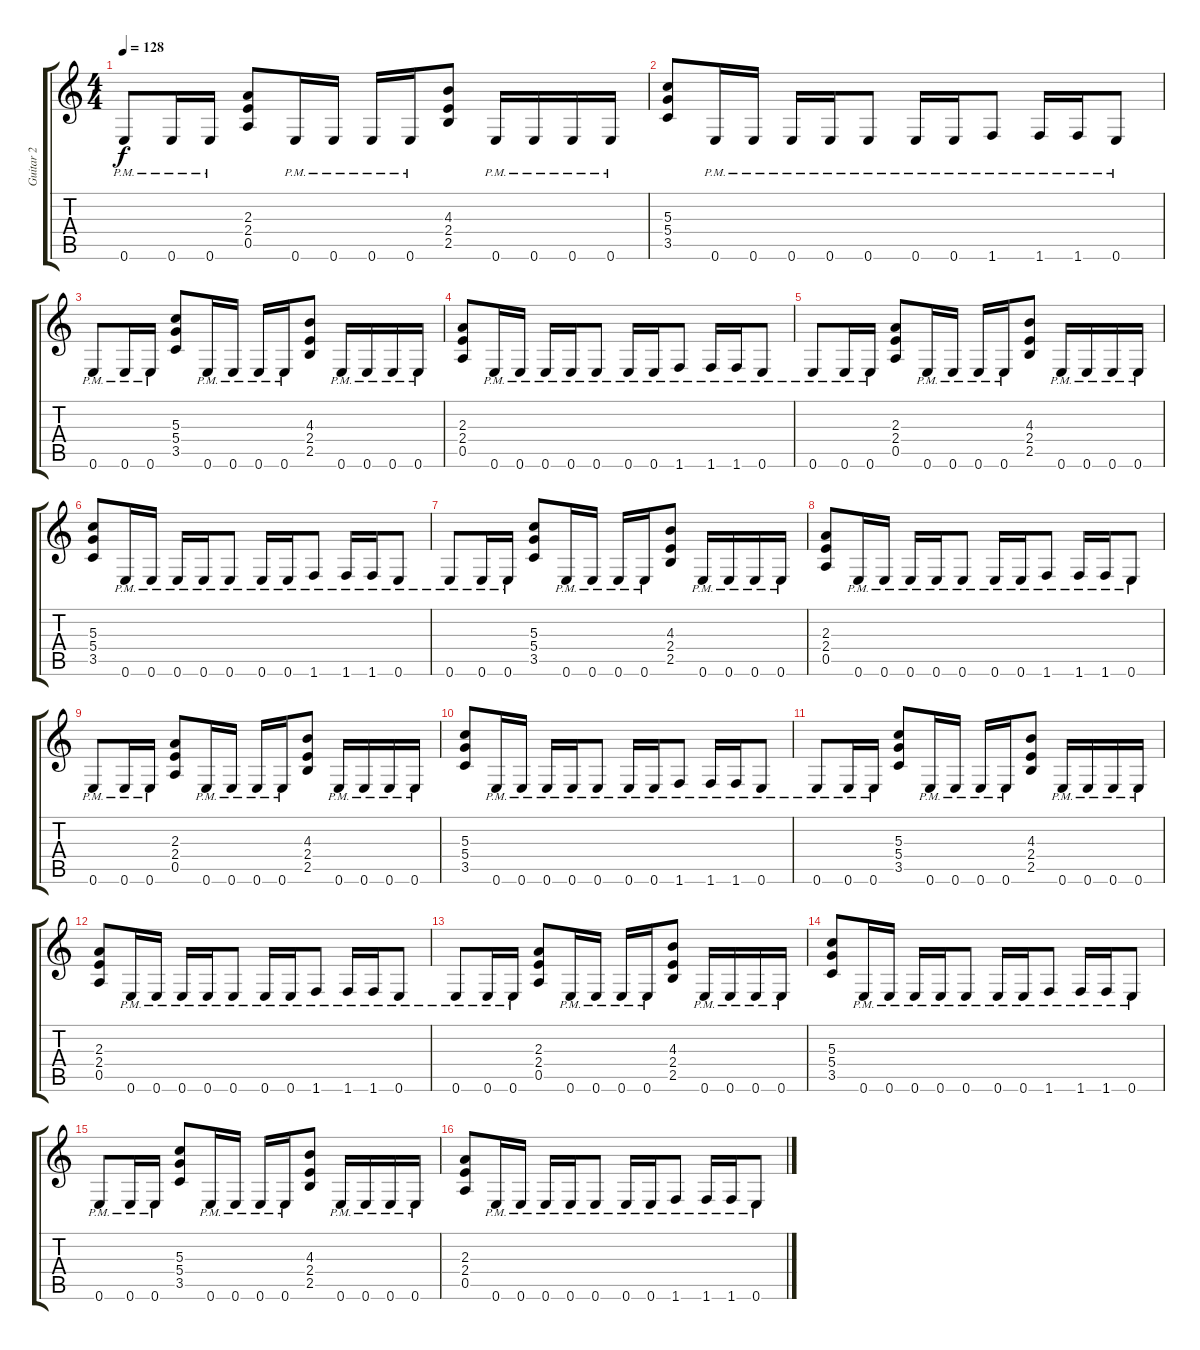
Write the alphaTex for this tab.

\track ("Guitar 2" "Guitar 2") {instrument distortionguitar}
\staff {score tabs}
\tuning (E4 B3 G3 D3 A2 E2) {hide}
\ts (4 4)
\tempo 128
\clef g2
\ks c
0.6{pm}.8{dy f volume 10 balance 12} 0.6{pm}.16 0.6{pm}.16 (2.3 2.4 0.5).8 0.6{pm}.16 0.6{pm}.16 0.6{pm}.16 0.6{pm}.16 (4.3 2.4 2.5).8 0.6{pm}.16 0.6{pm}.16 0.6{pm}.16 0.6{pm}.16 |
(5.3 5.4 3.5).8 0.6{pm}.16 0.6{pm}.16 0.6{pm}.16 0.6{pm}.16 0.6{pm}.8 0.6{pm}.16 0.6{pm}.16 1.6{pm}.8 1.6{pm}.16 1.6{pm}.16 0.6{pm}.8 |
0.6{pm}.8 0.6{pm}.16 0.6{pm}.16 (5.3 5.4 3.5).8 0.6{pm}.16 0.6{pm}.16 0.6{pm}.16 0.6{pm}.16 (4.3 2.4 2.5).8 0.6{pm}.16 0.6{pm}.16 0.6{pm}.16 0.6{pm}.16 |
(2.3 2.4 0.5).8 0.6{pm}.16 0.6{pm}.16 0.6{pm}.16 0.6{pm}.16 0.6{pm}.8 0.6{pm}.16 0.6{pm}.16 1.6{pm}.8 1.6{pm}.16 1.6{pm}.16 0.6{pm}.8 |
0.6{pm}.8 0.6{pm}.16 0.6{pm}.16 (2.3 2.4 0.5).8 0.6{pm}.16 0.6{pm}.16 0.6{pm}.16 0.6{pm}.16 (4.3 2.4 2.5).8 0.6{pm}.16 0.6{pm}.16 0.6{pm}.16 0.6{pm}.16 |
(5.3 5.4 3.5).8 0.6{pm}.16 0.6{pm}.16 0.6{pm}.16 0.6{pm}.16 0.6{pm}.8 0.6{pm}.16 0.6{pm}.16 1.6{pm}.8 1.6{pm}.16 1.6{pm}.16 0.6{pm}.8 |
0.6{pm}.8 0.6{pm}.16 0.6{pm}.16 (5.3 5.4 3.5).8 0.6{pm}.16 0.6{pm}.16 0.6{pm}.16 0.6{pm}.16 (4.3 2.4 2.5).8 0.6{pm}.16 0.6{pm}.16 0.6{pm}.16 0.6{pm}.16 |
(2.3 2.4 0.5).8 0.6{pm}.16 0.6{pm}.16 0.6{pm}.16 0.6{pm}.16 0.6{pm}.8 0.6{pm}.16 0.6{pm}.16 1.6{pm}.8 1.6{pm}.16 1.6{pm}.16 0.6{pm}.8 |
0.6{pm}.8 0.6{pm}.16 0.6{pm}.16 (2.3 2.4 0.5).8 0.6{pm}.16 0.6{pm}.16 0.6{pm}.16 0.6{pm}.16 (4.3 2.4 2.5).8 0.6{pm}.16 0.6{pm}.16 0.6{pm}.16 0.6{pm}.16 |
(5.3 5.4 3.5).8 0.6{pm}.16 0.6{pm}.16 0.6{pm}.16 0.6{pm}.16 0.6{pm}.8 0.6{pm}.16 0.6{pm}.16 1.6{pm}.8 1.6{pm}.16 1.6{pm}.16 0.6{pm}.8 |
0.6{pm}.8 0.6{pm}.16 0.6{pm}.16 (5.3 5.4 3.5).8 0.6{pm}.16 0.6{pm}.16 0.6{pm}.16 0.6{pm}.16 (4.3 2.4 2.5).8 0.6{pm}.16 0.6{pm}.16 0.6{pm}.16 0.6{pm}.16 |
(2.3 2.4 0.5).8 0.6{pm}.16 0.6{pm}.16 0.6{pm}.16 0.6{pm}.16 0.6{pm}.8 0.6{pm}.16 0.6{pm}.16 1.6{pm}.8 1.6{pm}.16 1.6{pm}.16 0.6{pm}.8 |
0.6{pm}.8 0.6{pm}.16 0.6{pm}.16 (2.3 2.4 0.5).8 0.6{pm}.16 0.6{pm}.16 0.6{pm}.16 0.6{pm}.16 (4.3 2.4 2.5).8 0.6{pm}.16 0.6{pm}.16 0.6{pm}.16 0.6{pm}.16 |
(5.3 5.4 3.5).8 0.6{pm}.16 0.6{pm}.16 0.6{pm}.16 0.6{pm}.16 0.6{pm}.8 0.6{pm}.16 0.6{pm}.16 1.6{pm}.8 1.6{pm}.16 1.6{pm}.16 0.6{pm}.8 |
0.6{pm}.8 0.6{pm}.16 0.6{pm}.16 (5.3 5.4 3.5).8 0.6{pm}.16 0.6{pm}.16 0.6{pm}.16 0.6{pm}.16 (4.3 2.4 2.5).8 0.6{pm}.16 0.6{pm}.16 0.6{pm}.16 0.6{pm}.16 |
(2.3 2.4 0.5).8 0.6{pm}.16 0.6{pm}.16 0.6{pm}.16 0.6{pm}.16 0.6{pm}.8 0.6{pm}.16 0.6{pm}.16 1.6{pm}.8 1.6{pm}.16 1.6{pm}.16 0.6{pm}.8
